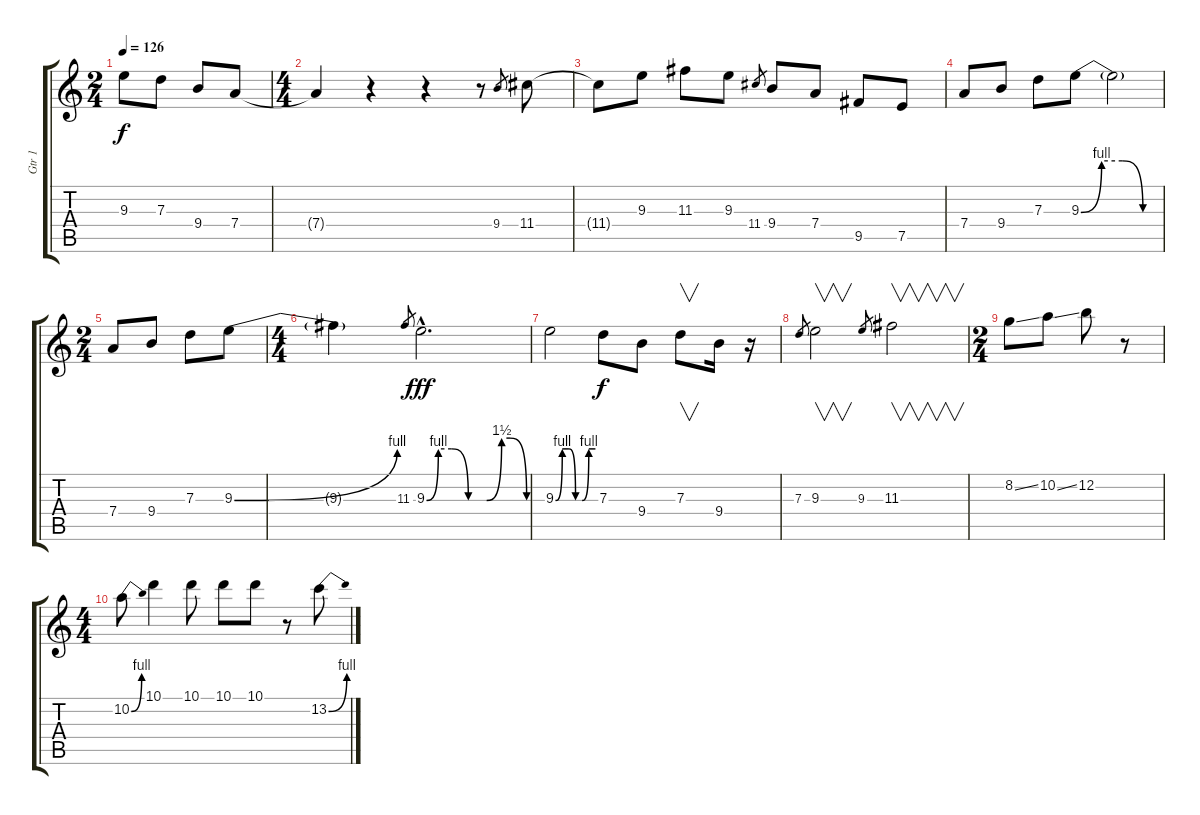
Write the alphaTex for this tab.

\track ("Gtr 1" "Gtr 1") {instrument acousticguitarsteel}
\staff {score tabs}
\tuning (E4 B3 G3 D3 A2 E2) {hide}
\ts (2 4)
\tempo 126
\clef g2
\ks c
9.3{t}.8{dy f} 7.3.8 9.4.8 7.4.8 |
\ts (4 4)
7.4{t}.4 r.4 r.4 r.8 9.4.8{gr} 11.4.8 |
11.4{t}.8 9.3.8 11.3.8 9.3.8 11.4.8{gr} 9.4.8 7.4.8 9.5.8 7.5.8 |
7.4.8 9.4.8 7.3.8 9.3{be (custom 0 0 15 4 30 4 45 0 60 0)}.8 9.3{t}.2 |
\ts (2 4)
7.4.8 9.4.8 7.3.8 9.3{be (bend 0 0 60 4)}.8 |
\ts (4 4)
9.3{t}.4 11.3.8{gr} 9.3{be (custom 0 0 7 4 15 4 25 0 30 0 36 0 45 6 50 6 60 0) hac}.2{d dy fff} |
9.3{be (custom 0 0 10 4 20 4 30 0 40 0 50 4 60 4)}.2{volume 10} 7.3.8{dy f} 9.4.8 7.3.8{v} 9.4.16 r.16 |
7.3.8{gr} 9.3.2{v volume 7} 9.3.8{gr} 11.3.2{v} |
\ts (2 4)
8.2{ss}.8{volume 5} 10.2{ss}.8 12.2.8 r.8 |
\ts (4 4)
10.2{be (bend 0 0 60 4)}.8{volume 2} 10.1.4 10.1.8 10.1.8 10.1.8 r.8 13.2{be (bend 0 0 60 4)}.8
